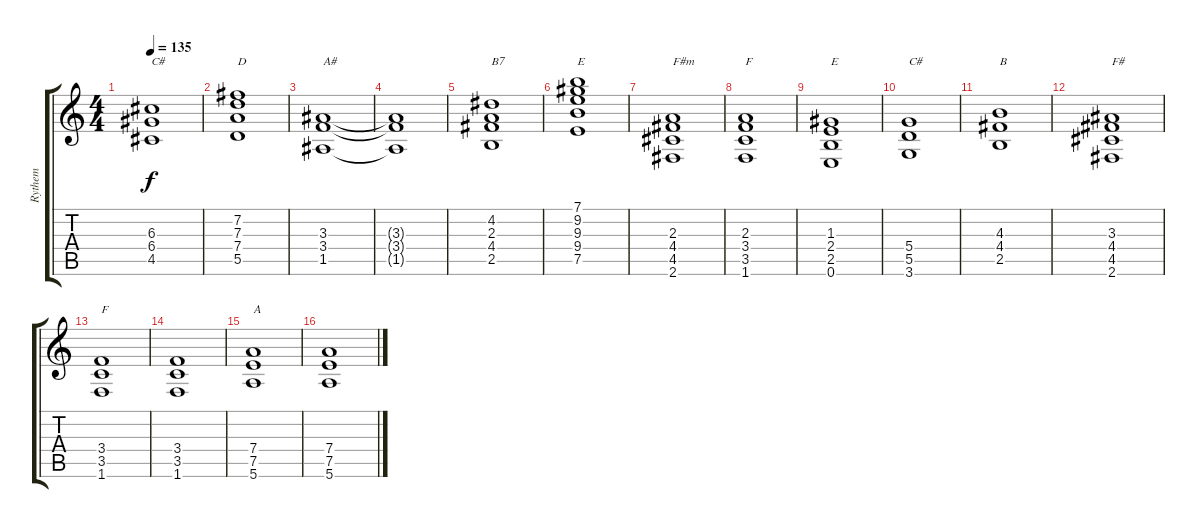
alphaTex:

\track ("Rythem" "Rythem") {instrument overdrivenguitar}
\staff {score tabs}
\tuning (E4 B3 G3 D3 A2 E2) {hide}
\ts (4 4)
\tempo 135
\clef g2
\ks c
(6.3 6.4 4.5).1{txt "C#" dy f} |
(7.2 7.3 7.4 5.5).1{txt "D"} |
(3.3 3.4 1.5).1{txt "A#"} |
(3.3{t} 3.4{t} 1.5{t}).1 |
(4.2 2.3 4.4 2.5).1{txt "B7"} |
(7.1 9.2 9.3 9.4 7.5).1{txt "E"} |
(2.3 4.4 4.5 2.6).1{txt "F#m"} |
(2.3 3.4 3.5 1.6).1{txt "F"} |
(1.3 2.4 2.5 0.6).1{txt "E"} |
(5.4 5.5 3.6).1{txt "C#"} |
(4.3 4.4 2.5).1{txt "B"} |
(3.3 4.4 4.5 2.6).1{txt "F#"} |
(3.4 3.5 1.6).1{txt "F"} |
(3.4 3.5 1.6).1 |
(7.4 7.5 5.6).1{txt "A"} |
(7.4 7.5 5.6).1
